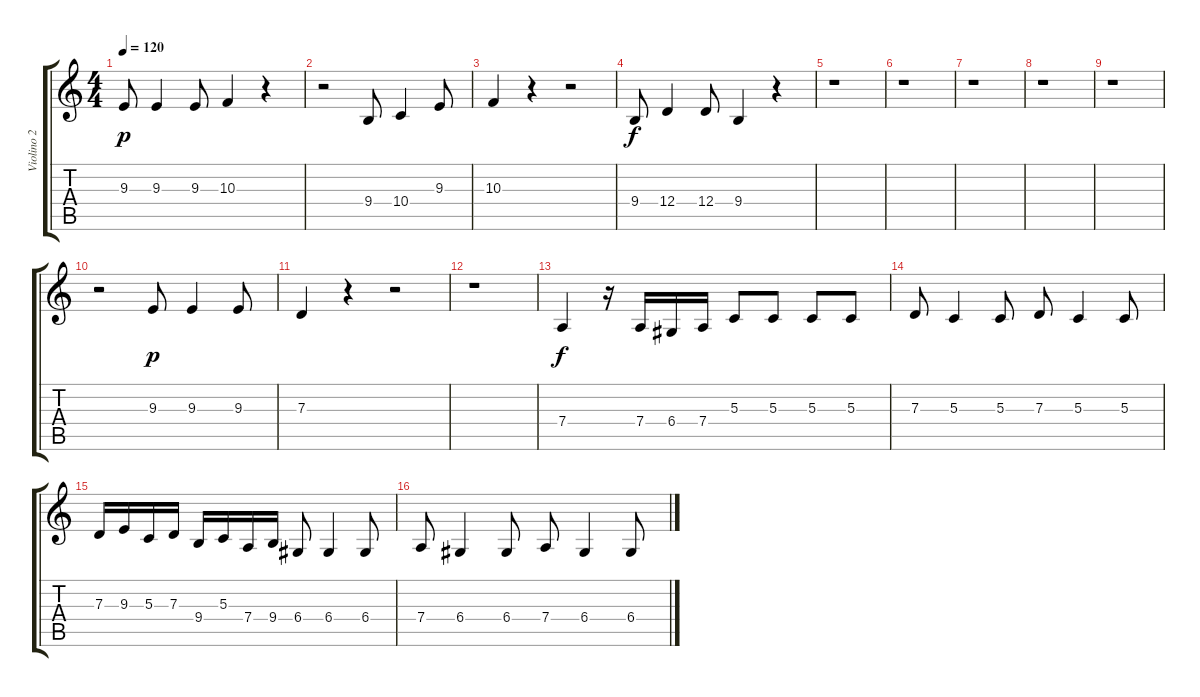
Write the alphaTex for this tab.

\track ("Violino 2" "Violino 2") {instrument violin}
\staff {score tabs}
\tuning (E4 B3 G3 D3 A2 E2) {hide}
\ts (4 4)
\tempo 120
\clef g2
\ks c
9.3.8{dy p} 9.3.4 9.3.8 10.3.4 r.4 |
r.2 9.4.8 10.4.4 9.3.8 |
10.3.4 r.4 r.2 |
9.4.8{dy f} 12.4.4 12.4.8 9.4.4 r.4 |
r.1 |
r.1 |
r.1 |
r.1 |
r.1 |
r.2 9.3.8{dy p} 9.3.4 9.3.8 |
7.3.4 r.4 r.2 |
r.1 |
7.4.4{dy f} r.16 7.4.16 6.4.16 7.4.16 5.3.8 5.3.8 5.3.8 5.3.8 |
7.3.8 5.3.4 5.3.8 7.3.8 5.3.4 5.3.8 |
7.3.16 9.3.16 5.3.16 7.3.16 9.4.16 5.3.16 7.4.16 9.4.16 6.4.8 6.4.4 6.4.8 |
7.4.8 6.4.4 6.4.8 7.4.8 6.4.4 6.4.8
